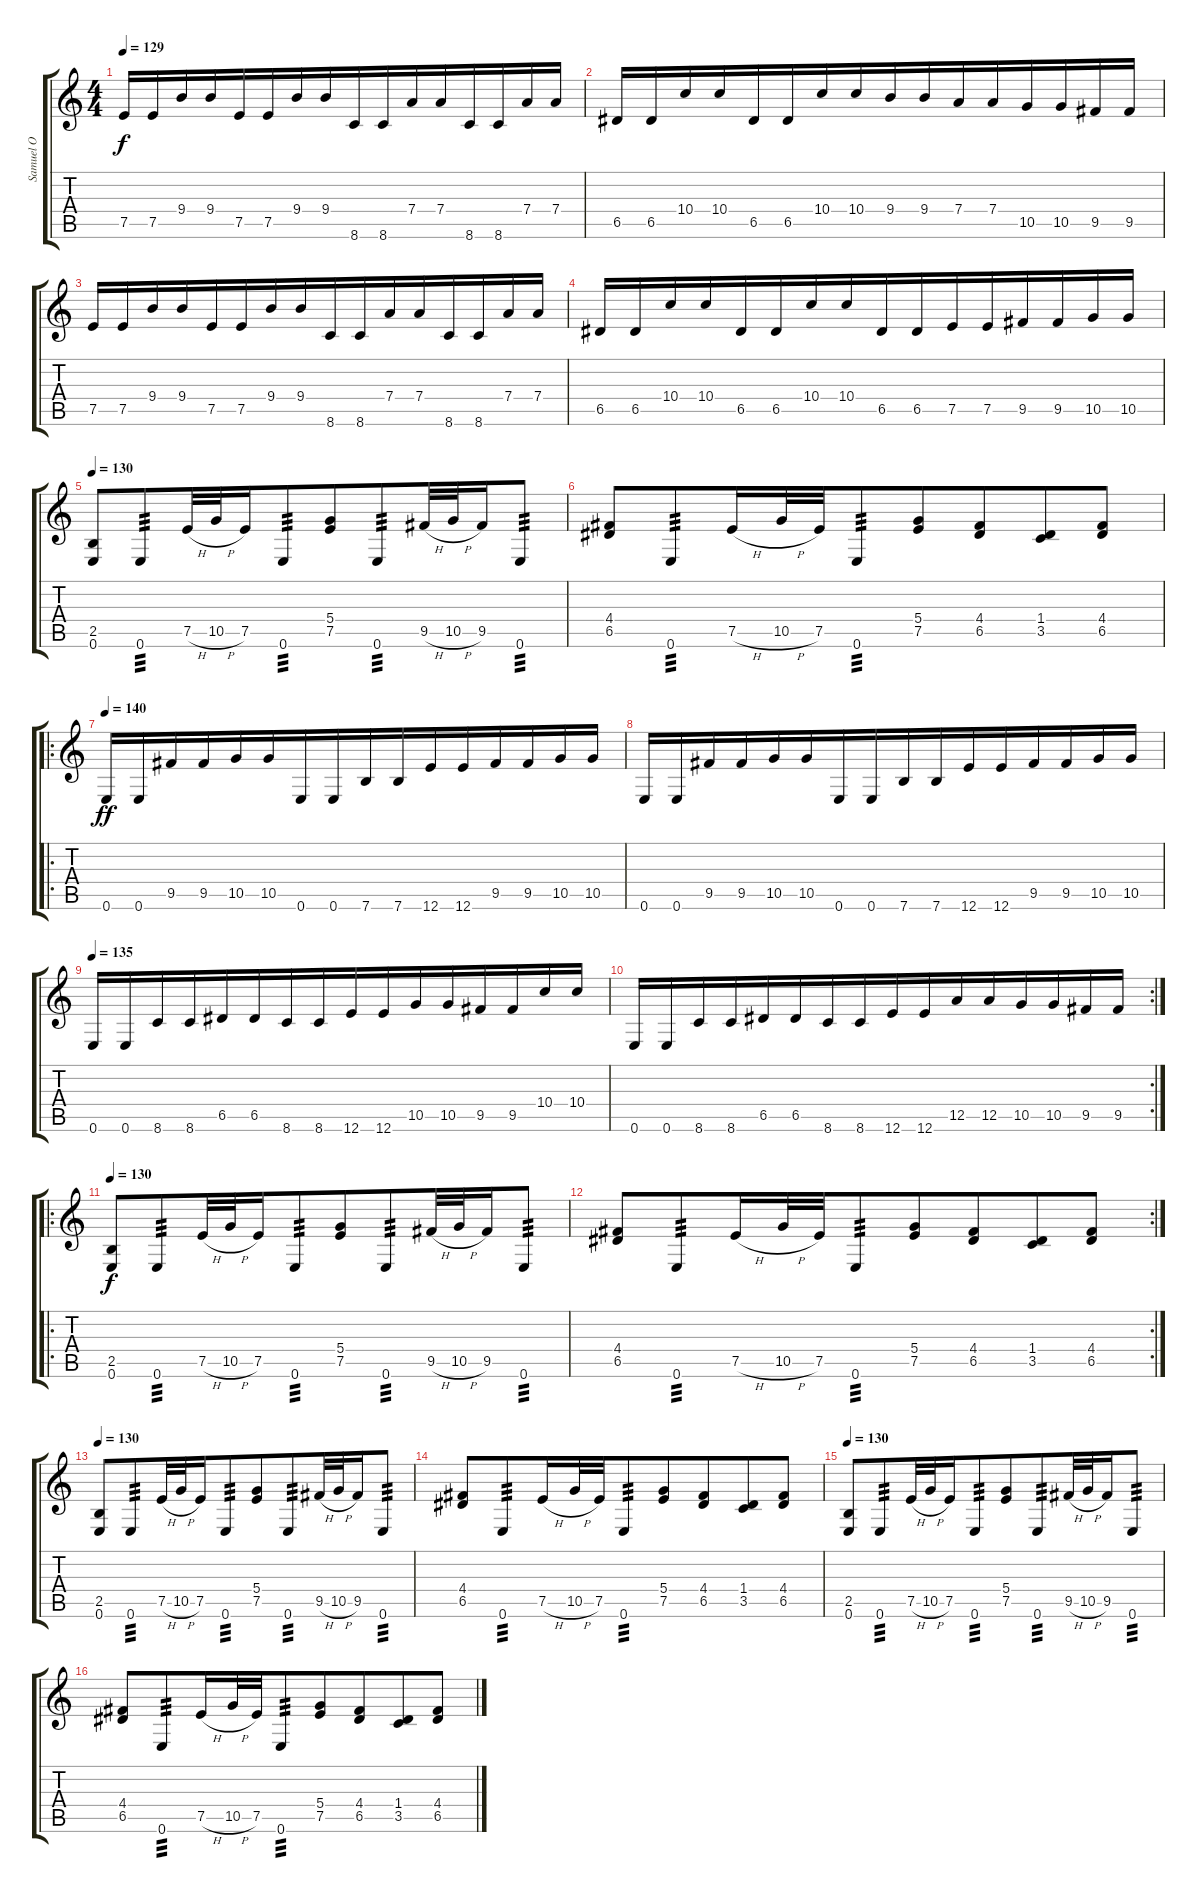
\track ("Samuel O" "Samuel O") {instrument overdrivenguitar}
\staff {score tabs}
\tuning (E4 B3 G3 D3 A2 E2) {hide}
\ts (4 4)
\tempo 129
\clef g2
\ks c
7.5.16{dy f} 7.5.16 9.4.16 9.4.16{beam merge} 7.5.16 7.5.16 9.4.16 9.4.16{beam merge} 8.6.16 8.6.16 7.4.16 7.4.16{beam merge} 8.6.16 8.6.16 7.4.16 7.4.16 |
6.5.16 6.5.16 10.4.16 10.4.16{beam merge} 6.5.16 6.5.16 10.4.16 10.4.16{beam merge} 9.4.16 9.4.16 7.4.16 7.4.16{beam merge} 10.5.16 10.5.16 9.5.16 9.5.16 |
7.5.16 7.5.16 9.4.16 9.4.16{beam merge} 7.5.16 7.5.16 9.4.16 9.4.16{beam merge} 8.6.16 8.6.16 7.4.16 7.4.16{beam merge} 8.6.16 8.6.16 7.4.16 7.4.16 |
6.5.16 6.5.16 10.4.16 10.4.16{beam merge} 6.5.16 6.5.16 10.4.16 10.4.16{beam merge} 6.5.16 6.5.16 7.5.16 7.5.16{beam merge} 9.5.16 9.5.16 10.5.16 10.5.16 |
\tempo 130
(2.5 0.6).8 0.6.8{tp 3 beam merge} 7.5{h}.32 10.5{h}.32 7.5.16 0.6.8{tp 3 beam merge} (5.4 7.5).8 0.6.8{tp 3 beam merge} 9.5{h}.32 10.5{h}.32 9.5.16 0.6.8{tp 3} |
(4.4 6.5).8 0.6.8{tp 3 beam merge} 7.5{h}.16 10.5{h}.32 7.5.32 0.6.8{tp 3 beam merge} (5.4 7.5).8 (4.4 6.5).8{beam merge} (1.4 3.5).8 (4.4 6.5).8 |
\ro
\tempo 140
0.6.16{dy ff} 0.6.16 9.5.16 9.5.16{beam merge} 10.5.16 10.5.16 0.6.16 0.6.16{beam merge} 7.6.16 7.6.16 12.6.16 12.6.16{beam merge} 9.5.16 9.5.16 10.5.16 10.5.16 |
0.6.16 0.6.16 9.5.16 9.5.16{beam merge} 10.5.16 10.5.16 0.6.16 0.6.16{beam merge} 7.6.16 7.6.16 12.6.16 12.6.16{beam merge} 9.5.16 9.5.16 10.5.16 10.5.16 |
\tempo 135
0.6.16 0.6.16 8.6.16 8.6.16{beam merge} 6.5.16 6.5.16 8.6.16 8.6.16{beam merge} 12.6.16 12.6.16 10.5.16 10.5.16{beam merge} 9.5.16 9.5.16 10.4.16 10.4.16 |
\rc 2
0.6.16 0.6.16 8.6.16 8.6.16{beam merge} 6.5.16 6.5.16 8.6.16 8.6.16{beam merge} 12.6.16 12.6.16 12.5.16 12.5.16{beam merge} 10.5.16 10.5.16 9.5.16 9.5.16 |
\ro
\tempo 130
(2.5 0.6).8{dy f} 0.6.8{tp 3 beam merge} 7.5{h}.32 10.5{h}.32 7.5.16 0.6.8{tp 3 beam merge} (5.4 7.5).8 0.6.8{tp 3 beam merge} 9.5{h}.32 10.5{h}.32 9.5.16 0.6.8{tp 3} |
\rc 2
(4.4 6.5).8 0.6.8{tp 3 beam merge} 7.5{h}.16 10.5{h}.32 7.5.32 0.6.8{tp 3 beam merge} (5.4 7.5).8 (4.4 6.5).8{beam merge} (1.4 3.5).8 (4.4 6.5).8 |
\tempo 130
(2.5 0.6).8 0.6.8{tp 3 beam merge} 7.5{h}.32 10.5{h}.32 7.5.16 0.6.8{tp 3 beam merge} (5.4 7.5).8 0.6.8{tp 3 beam merge} 9.5{h}.32 10.5{h}.32 9.5.16 0.6.8{tp 3} |
(4.4 6.5).8 0.6.8{tp 3 beam merge} 7.5{h}.16 10.5{h}.32 7.5.32 0.6.8{tp 3 beam merge} (5.4 7.5).8 (4.4 6.5).8{beam merge} (1.4 3.5).8 (4.4 6.5).8 |
\tempo 130
(2.5 0.6).8 0.6.8{tp 3 beam merge} 7.5{h}.32 10.5{h}.32 7.5.16 0.6.8{tp 3 beam merge} (5.4 7.5).8 0.6.8{tp 3 beam merge} 9.5{h}.32 10.5{h}.32 9.5.16 0.6.8{tp 3} |
(4.4 6.5).8 0.6.8{tp 3 beam merge} 7.5{h}.16 10.5{h}.32 7.5.32 0.6.8{tp 3 beam merge} (5.4 7.5).8 (4.4 6.5).8{beam merge} (1.4 3.5).8 (4.4 6.5).8
